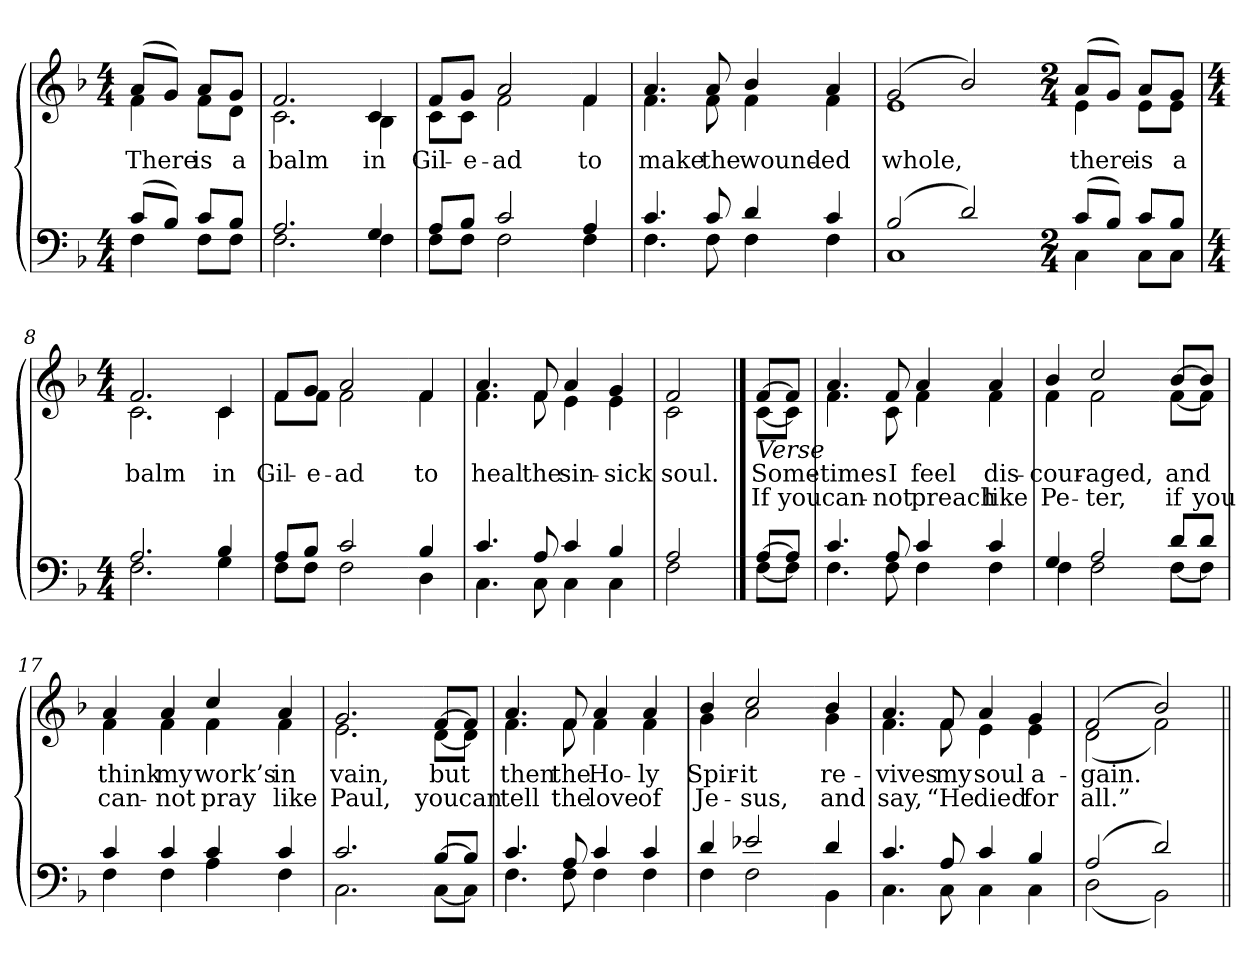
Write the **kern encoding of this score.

**kern	**kern	**text	**text
*part2	*part1	*part1	*part1
*staff2	*staff1	*staff1	*staff1
*clefF4	*clefG2	*	*
*k[b-]	*k[b-]	*	*
*M4/4	*M4/4	*	*
=1	=1	=1	=1
*^	*	*	*
!	!	!LO:TX:b:i:t=Refrain	!	!
!	!	!	!LO:LY:b	!
*	*	*^	*	*
(>8c/L	4F\	(>8a/L	4f\	There	.
8B-/J)	.	8g/J)	.	.	.
!	!	!	!	!LO:LY:b	!
8c/L	8F\L	8a/L	8f\L	is	.
!	!	!	!	!LO:LY:b	!
8B-/J	8F\J	8g/J	8d\J	a	.
=2	=2	=2	=2	=2	=2
!	!	!	!	!LO:LY:b	!
2.A/	2.F\	2.f/	2.c\	balm	.
!	!	!	!	!LO:LY:b	!
4G/	4F\	4c/	4B-\	in	.
=3	=3	=3	=3	=3	=3
!	!	!	!	!LO:LY:b	!
8A/L	8F\L	8f/L	8c\L	Gil-	.
!	!	!	!	!LO:LY:b	!
8B-/J	8F\J	8g/J	8c\J	-e-	.
!	!	!	!	!LO:LY:b	!
2c/	2F\	2a/	2f\	-ad	.
!!LO:LB:g=z	!!
=4-	=4-	=4-	=4-	=4-	=4-
!	!	!	!	!LO:LY:b	!
4A/	4F\	4f/	4f\	to	.
=5	=5	=5	=5	=5	=5
!	!	!	!	!LO:LY:b	!
4.c/	4.F\	4.a/	4.f\	make	.
!	!	!	!	!LO:LY:b	!
8c/	8F\	8a/	8f\	the	.
!	!	!	!	!LO:LY:b	!
4d/	4F\	4b-/	4f\	wound-	.
!	!	!	!	!LO:LY:b	!
4c/	4F\	4a/	4f\	-ed	.
=6	=6	=6	=6	=6	=6
!	!	!	!	!LO:LY:b	!
(>2B-/	1C	(>2g/	1e	whole,	.
2d/)	.	2b-/)	.	.	.
!!LO:LB:g=z	!!
=7-	=7-	=7-	=7-	=7-	=7-
*M2/4	*	*M2/4	*	*	*
!	!	!	!	!LO:LY:b	!
(>8c/L	4C\	(>8a/L	4e\	there	.
8B-/J)	.	8g/J)	.	.	.
!	!	!	!	!LO:LY:b	!
8c/L	8C\L	8a/L	8e\L	is	.
!	!	!	!	!LO:LY:b	!
8B-/J	8C\J	8g/J	8e\J	a	.
=8	=8	=8	=8	=8	=8
*M4/4	*	*M4/4	*	*	*
!	!	!	!	!LO:LY:b	!
2.A/	2.F\	2.f/	2.c\	balm	.
!	!	!	!	!LO:LY:b	!
4B-/	4G\	4c/	4c\	in	.
=9	=9	=9	=9	=9	=9
!	!	!	!	!LO:LY:b	!
8A/L	8F\L	8f/L	8f\L	Gil-	.
!	!	!	!	!LO:LY:b	!
8B-/J	8F\J	8g/J	8f\J	-e-	.
!	!	!	!	!LO:LY:b	!
2c/	2F\	2a/	2f\	-ad	.
!!LO:LB:g=z	!!
=10-	=10-	=10-	=10-	=10-	=10-
!	!	!	!	!LO:LY:b	!
4B-/	4D\	4f/	4f\	to	.
=11	=11	=11	=11	=11	=11
!	!	!	!	!LO:LY:b	!
4.c/	4.C\	4.a/	4.f\	heal	.
!	!	!	!	!LO:LY:b	!
8A/	8C\	8f/	8f\	the	.
!	!	!	!	!LO:LY:b	!
4c/	4C\	4a/	4e\	sin--	.
!	!	!	!	!LO:LY:b	!
4B-/	4C\	4g/	4e\	-sick	.
=12	=12	=12	=12	=12	=12
!	!	!	!	!LO:LY:b	!
2A/	2F\	2f/	2c\	soul.	.
!!LO:LB:g=z	!!
==13	==13	==13	==13	==13	==13
!	!	!LO:TX:b:i:t=Verse	!	!	!
!	!	!	!	!LO:LY:b	!LO:LY:b
[8A/L	[8F\L	[8f/L	[8c\L	Some-	If
!	!	!	!	!	!LO:LY:b
8A/J]	8F\J]	8f/J]	8c\J]	.	you
=14	=14	=14	=14	=14	=14
!	!	!	!	!LO:LY:b	!LO:LY:b
4.c/	4.F\	4.a/	4.f\	-times	can-
!	!	!	!	!LO:LY:b	!LO:LY:b
8A/	8F\	8f/	8c\	I	-not
!	!	!	!	!LO:LY:b	!LO:LY:b
4c/	4F\	4a/	4f\	feel	preach
!	!	!	!	!LO:LY:b	!LO:LY:b
4c/	4F\	4a/	4f\	dis-	like
=15	=15	=15	=15	=15	=15
!	!	!	!	!LO:LY:b	!LO:LY:b
4G/	4F\	4b-/	4f\	-cour-	Pe-
!	!	!	!	!LO:LY:b	!LO:LY:b
2A/	2F\	2cc/	2f\	-aged,	-ter,
!!LO:LB:g=z	!!
=16-	=16-	=16-	=16-	=16-	=16-
!	!	!	!	!LO:LY:b	!LO:LY:b
8d/L	[8F\L	[8b-/L	[8f\L	and	if
!	!	!	!	!	!LO:LY:b
8d/J	8F\J]	8b-/J]	8f\J]	.	you
=17	=17	=17	=17	=17	=17
!	!	!	!	!LO:LY:b	!LO:LY:b
4c/	4F\	4a/	4f\	think	can-
!	!	!	!	!LO:LY:b	!LO:LY:b
4c/	4F\	4a/	4f\	my	-not
!	!	!	!	!LO:LY:b	!LO:LY:b
4c/	4A\	4cc/	4f\	work’s	pray
!	!	!	!	!LO:LY:b	!LO:LY:b
4c/	4F\	4a/	4f\	in	like
=18	=18	=18	=18	=18	=18
!	!	!	!	!LO:LY:b	!LO:LY:b
2.c/	2.C\	2.g/	2.e\	vain,	Paul,
!!LO:LB:g=z	!!
=19-	=19-	=19-	=19-	=19-	=19-
!	!	!	!	!LO:LY:b	!LO:LY:b
[8B-/L	[8C\L	[8f/L	[8d\L	but	you
!	!	!	!	!	!LO:LY:b
8B-/J]	8C\J]	8f/J]	8d\J]	.	can
=20	=20	=20	=20	=20	=20
!	!	!	!	!LO:LY:b	!LO:LY:b
4.c/	4.F\	4.a/	4.f\	then	tell
!	!	!	!	!LO:LY:b	!LO:LY:b
8A/	8F\	8f/	8f\	the	the
!	!	!	!	!LO:LY:b	!LO:LY:b
4c/	4F\	4a/	4f\	Ho-	love
!	!	!	!	!LO:LY:b	!LO:LY:b
4c/	4F\	4a/	4f\	-ly	of
=21	=21	=21	=21	=21	=21
!	!	!	!	!LO:LY:b	!LO:LY:b
4d/	4F\	4b-/	4g\	Spir-	Je-
!	!	!	!	!LO:LY:b	!LO:LY:b
2e-X/	2F\	2cc/	2a\	-it	-sus,
!!LO:LB:g=z	!!
=22-	=22-	=22-	=22-	=22-	=22-
!	!	!	!	!LO:LY:b	!LO:LY:b
4d/	4BB-\	4b-/	4g\	re-	and
=23	=23	=23	=23	=23	=23
!	!	!	!	!LO:LY:b	!LO:LY:b
4.c/	4.C\	4.a/	4.f\	-vives	say,
!	!	!	!	!LO:LY:b	!LO:LY:b
8A/	8C\	8f/	8f\	my	“He
!	!	!	!	!LO:LY:b	!LO:LY:b
4c/	4C\	4a/	4e\	soul	died
!	!	!	!	!LO:LY:b	!LO:LY:b
4B-/	4C\	4g/	4e\	a-	for
=24	=24	=24	=24	=24	=24
!	!	!	!	!LO:LY:b	!LO:LY:b
(>2A/	(<2D\	(>2f/	(<2d\	-gain.	all.”
2d/)	2BB-\)	2b-/)	2f\)	.	.
*v	*v	*	*	*	*
*	*v	*v	*	*
=||	=||	=||	=||
*-	*-	*-	*-
